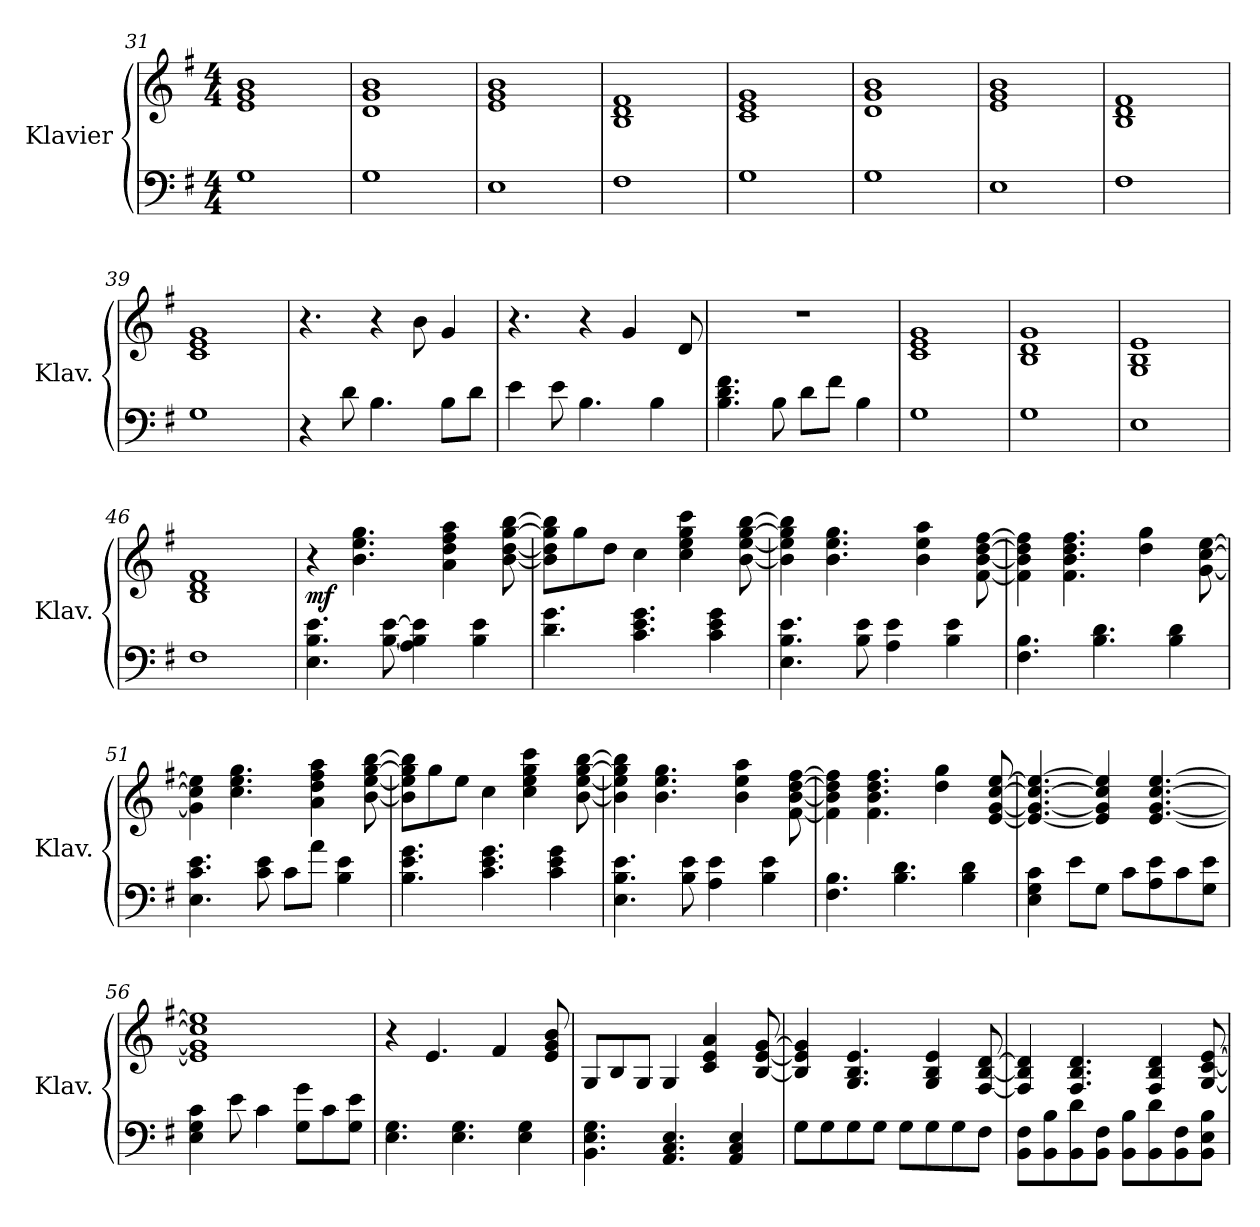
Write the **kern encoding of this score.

**kern	**kern	**dynam
*part1	*part1	*part1
*staff2	*staff1	*staff1/2
*I"Klavier	*	*
*I'Klav.	*	*
*clefF4	*clefG2	*
*k[f#]	*k[f#]	*
*M4/4	*M4/4	*
=31	=31	=31
1G	1e 1g 1b	.
=32	=32	=32
1G	1d 1g 1b	.
=33	=33	=33
1E	1e 1g 1b	.
=34	=34	=34
1F#	1B 1d 1f#	.
=35	=35	=35
1G	1c 1e 1g	.
=36	=36	=36
1G	1d 1g 1b	.
=37	=37	=37
1E	1e 1g 1b	.
=38	=38	=38
1F#	1B 1d 1f#	.
!!LO:PB:g=z
=39	=39	=39
1G	1c 1e 1g	.
=40	=40	=40
4r	4.r	.
8d\	.	.
4.B\	4r	.
.	8b\	.
8B\L	4g/	.
8d\J	.	.
=41	=41	=41
4e\	4.r	.
8e\	.	.
4.B\	4r	.
.	4g/	.
4B\	.	.
.	8d/	.
=42	=42	=42
4.B\ 4.d\ 4.f#\	1r	.
8B\	.	.
8d\L	.	.
8f#\J	.	.
4B\	.	.
=43	=43	=43
1G	1c 1e 1g	.
=44	=44	=44
1G	1B 1d 1g	.
=45	=45	=45
1E	1G 1B 1e	.
=46	=46	=46
1F#	1B 1d 1f#	.
=47	=47	=47
!	!	!LO:DY:b
4.E\ 4.B\ 4.e\	4r	mf
.	4.b\ 4.ee\ 4.gg\	.
[8B\ [8e\	.	.
4A\ 4B\] 4e\]	.	.
.	4a\ 4dd\ 4ff#\ 4aa\	.
4B\ 4e\	.	.
.	[8b\ [8dd\ [8gg\ [8bb\	.
!!LO:LB:g=z
=48	=48	=48
4.d\ 4.g\	8b\] 8dd\] 8gg\] 8bb\]L	.
.	8gg\	.
.	8dd\J	.
4.c\ 4.e\ 4.g\	4cc\	.
.	4cc\ 4ee\ 4gg\ 4ccc\	.
4c\ 4e\ 4g\	.	.
.	[8b\ [8ee\ [8gg\ [8bb\	.
=49	=49	=49
4.E\ 4.B\ 4.e\	4b\] 4ee\] 4gg\] 4bb\]	.
.	4.b\ 4.ee\ 4.gg\	.
8B\ 8e\	.	.
4A\ 4e\	.	.
.	4b\ 4ee\ 4aa\	.
4B\ 4e\	.	.
.	[8f#\ [8b\ [8dd\ [8ff#\	.
=50	=50	=50
4.F#\ 4.B\	4f#\] 4b\] 4dd\] 4ff#\]	.
.	4.f#\ 4.b\ 4.dd\ 4.ff#\	.
4.B\ 4.d\	.	.
.	4dd\ 4gg\	.
4B\ 4d\	.	.
.	[8g\ [8cc\ [8ee\	.
=51	=51	=51
4.E\ 4.c\ 4.e\	4g\] 4cc\] 4ee\]	.
.	4.cc\ 4.ee\ 4.gg\	.
8c\ 8e\	.	.
8c\L	.	.
8a\J	4a\ 4dd\ 4ff#\ 4aa\	.
4B\ 4e\	.	.
.	[8b\ [8ee\ [8gg\ [8bb\	.
=52	=52	=52
4.B\ 4.e\ 4.g\	8b\] 8ee\] 8gg\] 8bb\]L	.
.	8gg\	.
.	8ee\J	.
4.c\ 4.e\ 4.g\	4cc\	.
.	4cc\ 4ee\ 4gg\ 4ccc\	.
4c\ 4e\ 4g\	.	.
.	[8b\ [8ee\ [8gg\ [8bb\	.
=53	=53	=53
4.E\ 4.B\ 4.e\	4b\] 4ee\] 4gg\] 4bb\]	.
.	4.b\ 4.ee\ 4.gg\	.
8B\ 8e\	.	.
4A\ 4e\	.	.
.	4b\ 4ee\ 4aa\	.
4B\ 4e\	.	.
.	[8f#\ [8b\ [8dd\ [8ff#\	.
=54	=54	=54
4.F#\ 4.B\	4f#\] 4b\] 4dd\] 4ff#\]	.
.	4.f#\ 4.b\ 4.dd\ 4.ff#\	.
4.B\ 4.d\	.	.
.	4dd\ 4gg\	.
4B\ 4d\	.	.
.	[8e/ [8g/ [8cc/ [8ee/	.
!!LO:LB:g=z
=55	=55	=55
4E\ 4G\ 4c\	4.e/_ 4.g/_ 4.cc/_ 4.ee/_	.
8e\L	.	.
8G\J	4e/] 4g/] 4cc/] 4ee/]	.
8c\L	.	.
8A\ 8e\	[4.e/ [4.g/ [4.cc/ [4.ee/	.
8c\	.	.
8G\ 8e\J	.	.
=56	=56	=56
4E\ 4G\ 4c\	1e] 1g] 1cc] 1ee]	.
8e\	.	.
4c\	.	.
8G\ 8g\L	.	.
8c\	.	.
8G\ 8e\J	.	.
=57	=57	=57
4.E\ 4.G\	4r	.
.	4.e/	.
4.E\ 4.G\	.	.
.	4f#/	.
4E\ 4G\	.	.
.	8e/ 8g/ 8b/	.
=58	=58	=58
4.BB\ 4.E\ 4.G\	8G/L	.
.	8B/	.
.	8G/J	.
4.AA/ 4.C/ 4.E/	4G/	.
.	4c/ 4e/ 4a/	.
4AA/ 4C/ 4E/	.	.
.	[8B/ [8e/ [8g/	.
=59	=59	=59
8G\L	4B/] 4e/] 4g/]	.
8G\	.	.
8G\	4.G/ 4.B/ 4.e/	.
8G\J	.	.
8G\L	.	.
8G\	4G/ 4B/ 4e/	.
8G\	.	.
8F#\J	[8F#/ [8B/ [8d/	.
!!LO:LB:g=z
=60	=60	=60
8BB\ 8F#\L	4F#/] 4B/] 4d/]	.
8BB\ 8B\	.	.
8BB\ 8d\	4.F#/ 4.B/ 4.d/	.
8BB\ 8F#\J	.	.
8BB\ 8B\L	.	.
8BB\ 8d\	4F#/ 4B/ 4d/	.
8BB\ 8F#\	.	.
8BB\ 8E\ 8B\J	[8G/ [8c/ [8e/	.
=	=	=
*-	*-	*-
